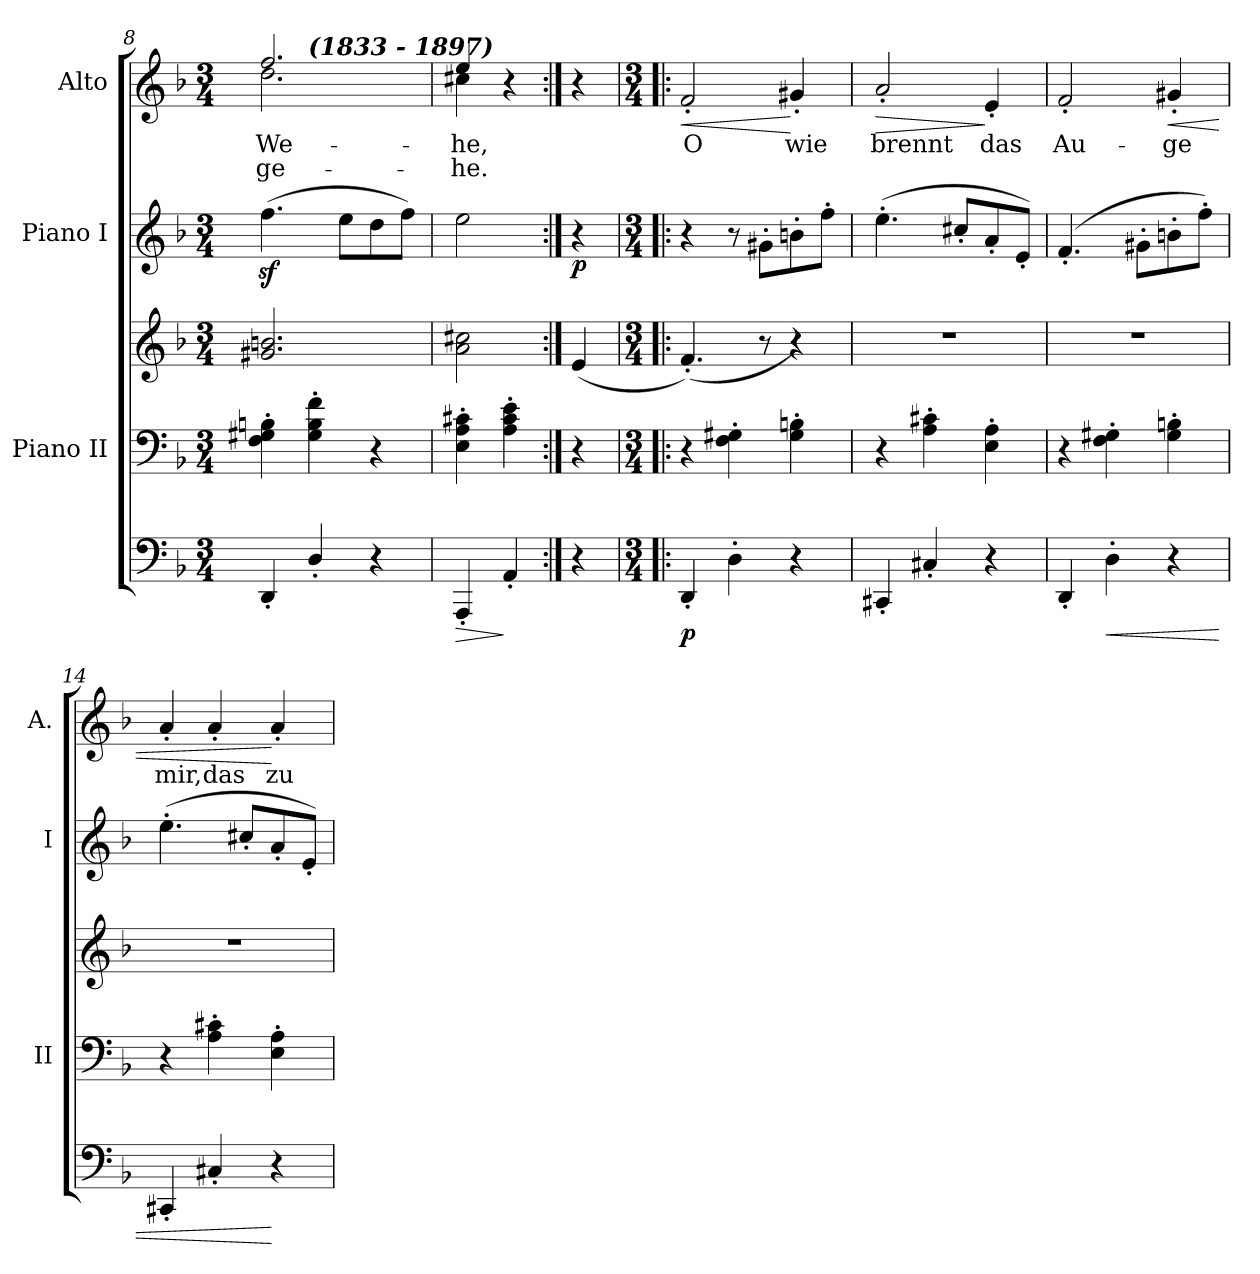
**kern	**dynam	**kern	**kern	**kern	**dynam	**kern	**text	**text	**dynam
*part5	*part5	*part4	*part3	*part2	*part2	*part1	*part1	*part1	*part1
*staff5	*staff5	*staff4	*staff3	*staff2	*staff2	*staff1	*staff1	*staff1	*staff1
*	*	*I"Piano II	*	*I"Piano I	*	*I"Alto	*	*	*
*	*	*I'II	*	*I'I	*	*I'A.	*	*	*
*clefF4	*	*clefF4	*clefG2	*clefG2	*	*clefG2	*	*	*
*k[b-]	*	*k[b-]	*k[b-]	*k[b-]	*	*k[b-]	*	*	*
*F:	*	*F:	*F:	*F:	*	*F:	*	*	*
*M3/4	*	*M3/4	*M3/4	*M3/4	*	*M3/4	*	*	*
=8	=8	=8	=8	=8	=8	=8	=8	=8	=8
!	!	!	!	!	!	!LO:TX:a:B:t=Johannes Brahms	!	!	!
!	!	!	!	!	!	!	!LO:LY:b:color=#000000	!LO:LY:b:color=#000000	!
*	*	*	*	*	*	*^	*	*	*
*	*	*	*	*	*	*	*^	*	*	*
4DD'i/	.	4Fi\' 4G#Xi' 4Bni'	2.g#Xi/ 2.bni	(4.ffzi\	.	2.ffi/	2.ddi\	4ryy	We-	-ge-	.
!	!	!	!	!	!	!	!	!LO:TX:a:Bi:t=(1833 - 1897)	!	!	!
4D'i/	.	4G#i\' 4Bi' 4fi'	.	.	.	.	.	2ryy	.	.	.
.	.	.	.	8eei\L	.	.	.	.	.	.	.
4r	.	4r	.	8ddi\	.	.	.	.	.	.	.
.	.	.	.	8ffi\J)	.	.	.	.	.	.	.
=9	=9	=9	=9	=9	=9	=9	=9	=9	=9	=9	=9
!	!LO:HP:b	!	!	!	!	!	!	!	!	!	!
*	*	*	*	*	*	*v	*v	*v	*	*	*
*	*	*	*	*	*	*^	*	*	*
*	*	*	*	*	*	*	*^	*	*	*
!	!	!	!	!	!	!	!	!	!LO:LY:b:color=#000000	!LO:LY:b:color=#000000	!
*	*	*	*	*	*	*	*v	*v	*	*	*
4AAA'i/	>	4Ei\' 4Ai' 4c#Xi'	2ai\ 2cc#Xi	2eei\	.	4eei/	4cc#Xi\	-he,	he.	.
4AA'i/	]	4Ai\' 4c#i' 4ei'	.	.	.	4r	4ryy	.	.	.
*	*	*	*	*	*	*v	*v	*	*	*
!!LO:LB:g=z
=10:|!	=10:|!	=10:|!	=10:|!	=10:|!	=10:|!	=10:|!	=10:|!	=10:|!	=10:|!
4r	.	4r	(4ei/	4r	p	4r	.	.	.
=11!|:	=11!|:	=11!|:	=11!|:	=11!|:	=11!|:	=11!|:	=11!|:	=11!|:	=11!|:
*M3/4	*	*M3/4	*M3/4	*M3/4	*	*M3/4	*	*	*
!	!	!	!	!	!	!	!LO:LY:b:color=#000000	!	!LO:HP:b
4DD'i/	p	4r	(4.f'i/)	4r	.	2f'i/	O	.	<
4D'i\	.	4Fi\' 4G#Xi'	.	8r	.	.	.	.	.
.	.	.	8r	8g#X'i\L	.	.	.	.	.
!	!	!	!	!	!	!	!LO:LY:b:color=#000000	!	!
4r	.	4G#i\' 4Bni'	4r)	8bn'i\	.	4g#X'i/	wie	.	[
.	.	.	.	8ff'i\J	.	.	.	.	.
=12	=12	=12	=12	=12	=12	=12	=12	=12	=12
!	!	!	!LO:N:vis=1	!	!	!	!	!	!
!	!	!	!	!	!	!	!LO:LY:b:color=#000000	!	!LO:HP:b
4CC#X'i/	.	4r	2.r	(4.ee'i\	.	2a'i/	brennt	.	>
4C#X'i/	.	4Ai\' 4c#Xi'	.	.	.	.	.	.	.
.	.	.	.	8cc#X'i/L	.	.	.	.	.
!	!	!	!	!	!	!	!LO:LY:b:color=#000000	!	!
4r	.	4Ei\' 4Ai'	.	8a'i/	.	4e'i/	das	.	]
.	.	.	.	8e'i/J)	.	.	.	.	.
=13	=13	=13	=13	=13	=13	=13	=13	=13	=13
!	!	!	!LO:N:vis=1	!	!	!	!	!	!
!	!	!	!	!	!	!	!LO:LY:b:color=#000000	!	!
4DD'i/	.	4r	2.r	(4.f'i/	.	2f'i/	Au-	.	.
!	!LO:HP:b	!	!	!	!	!	!	!	!
4D'i\	<	4Fi\' 4G#Xi'	.	.	.	.	.	.	.
.	.	.	.	8g#X'i\L	.	.	.	.	.
!	!	!	!	!	!	!	!LO:LY:b:color=#000000	!	!LO:HP:b
4r	.	4G#i\' 4Bni'	.	8bn'i\	.	4g#X'i/	-ge	.	<
.	.	.	.	8ff'i\J)	.	.	.	.	.
=14	=14	=14	=14	=14	=14	=14	=14	=14	=14
!	!	!	!LO:N:vis=1	!	!	!	!	!	!
!	!	!	!	!	!	!	!LO:LY:b:color=#000000	!	!
4CC#X'i/	.	4r	2.r	(4.ee'i\	.	4a'i/	mir,	.	.
!	!	!	!	!	!	!	!LO:LY:b:color=#000000	!	!
4C#X'i/	.	4Ai\' 4c#Xi'	.	.	.	4a'i/	das	.	.
.	.	.	.	8cc#X'i/L	.	.	.	.	.
!	!	!	!	!	!	!	!LO:LY:b:color=#000000	!	!
4r	[	4Ei\' 4Ai'	.	8a'i/	.	4a'i/	zu	.	[
.	.	.	.	8e'i/J)	.	.	.	.	.
=	=	=	=	=	=	=	=	=	=
*-	*-	*-	*-	*-	*-	*-	*-	*-	*-
